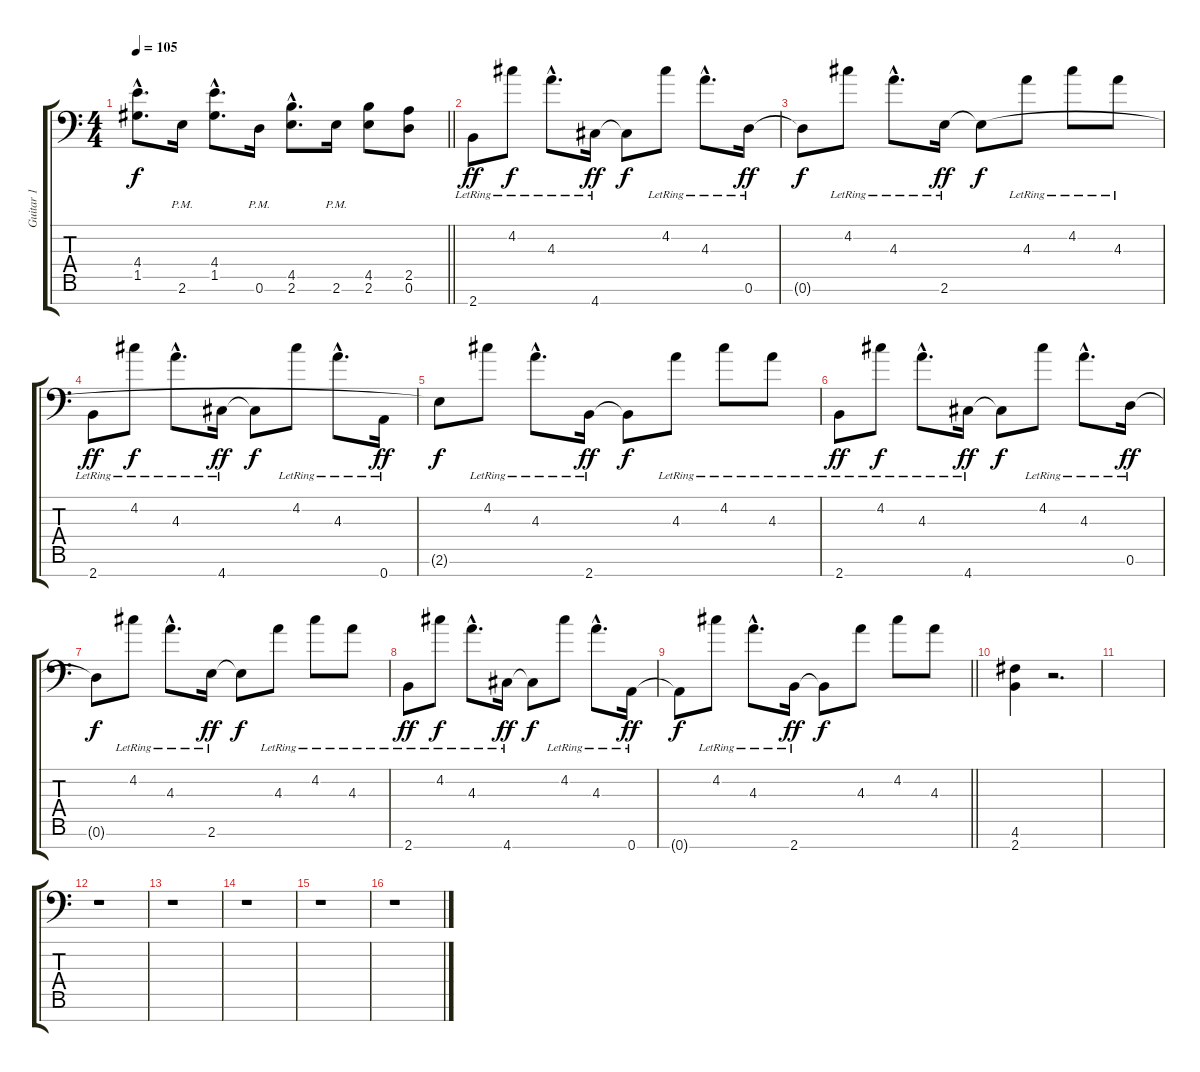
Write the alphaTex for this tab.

\track ("Guitar 1" "Guitar 1") {instrument distortionguitar}
\staff {score tabs}
\tuning (D4 A3 F3 C3 G2 D2 A1) {hide}
\ts (4 4)
\tempo 105
\clef f4
\barLineRight lightlight
\ks aminor
(4.4{hac} 1.5{hac}).8{d dy f} 2.6{pm}.16 (4.4{hac} 1.5{hac}).8{d} 0.6{pm}.16 (4.5{hac} 2.6{hac}).8{d} 2.6{pm}.16 (4.5 2.6).8 (2.5 0.6).8 |
2.7{lr}.8{dy ff} 4.2{lr}.8{dy f} 4.3{hac lr}.8{d} 4.7{lr}.16{dy ff} 4.7{t}.8{dy f} 4.2{lr}.8 4.3{hac lr}.8{d} 0.6{lr}.16{dy ff} |
0.6{t}.8{dy f} 4.2{lr}.8 4.3{hac lr}.8{d} 2.6{lr}.16{dy ff} 2.6{t}.8{dy f} 4.3{lr}.8 4.2{lr}.8 4.3{lr}.8 |
2.7{lr}.8{dy ff} 4.2{lr}.8{dy f} 4.3{hac lr}.8{d} 4.7{lr}.16{dy ff} 4.7{t}.8{dy f} 4.2{lr}.8 4.3{hac lr}.8{d} 0.7{lr}.16{dy ff} |
2.6{t}.8{dy f} 4.2{lr}.8 4.3{hac lr}.8{d} 2.7{lr}.16{dy ff} 2.7{t}.8{dy f} 4.3{lr}.8 4.2{lr}.8 4.3{lr}.8 |
2.7{lr}.8{dy ff} 4.2{lr}.8{dy f} 4.3{hac lr}.8{d} 4.7{lr}.16{dy ff} 4.7{t}.8{dy f} 4.2{lr}.8 4.3{hac lr}.8{d} 0.6{lr}.16{dy ff} |
0.6{t}.8{dy f} 4.2{lr}.8 4.3{hac lr}.8{d} 2.6{lr}.16{dy ff} 2.6{t}.8{dy f} 4.3{lr}.8 4.2{lr}.8 4.3{lr}.8 |
2.7{lr}.8{dy ff} 4.2{lr}.8{dy f} 4.3{hac lr}.8{d} 4.7{lr}.16{dy ff} 4.7{t}.8{dy f} 4.2{lr}.8 4.3{hac lr}.8{d} 0.7{lr}.16{dy ff} |
\barLineRight lightlight
0.7{t}.8{dy f} 4.2{lr}.8 4.3{hac lr}.8{d} 2.7{lr}.16{dy ff} 2.7{t}.8{dy f} 4.3.8 4.2.8 4.3.8 |
(4.6 2.7).4 r.2{d} |
|
r.1 |
r.1 |
r.1 |
r.1 |
r.1
